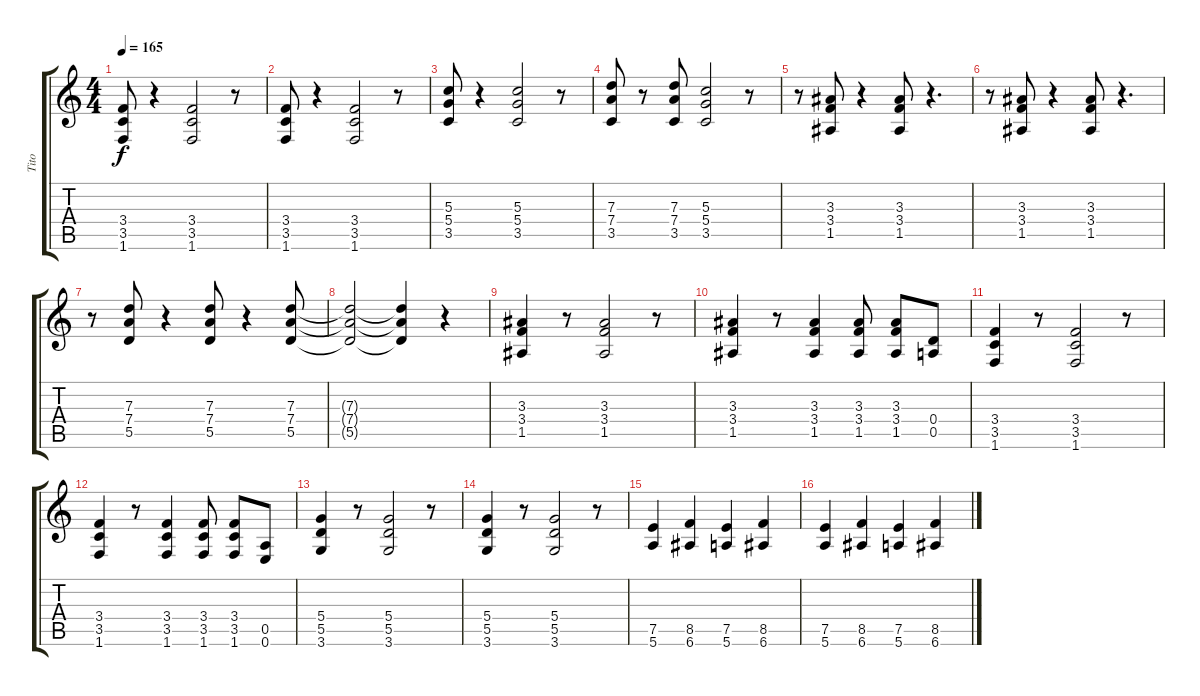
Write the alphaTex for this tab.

\track ("Tito" "Tito") {instrument distortionguitar}
\staff {score tabs}
\tuning (E4 B3 G3 D3 A2 E2) {hide}
\ts (4 4)
\tempo 165
\clef g2
\ks c
(3.4 3.5 1.6).8{dy f} r.4 (3.4 3.5 1.6).2 r.8 |
(3.4 3.5 1.6).8 r.4 (3.4 3.5 1.6).2 r.8 |
(5.3 5.4 3.5).8 r.4 (5.3 5.4 3.5).2 r.8 |
(7.3 7.4 3.5).8 r.8 (7.3 7.4 3.5).8 (5.3 5.4 3.5).2 r.8 |
r.8 (3.3 3.4 1.5).8 r.4 (3.3 3.4 1.5).8 r.4{d} |
r.8 (3.3 3.4 1.5).8 r.4 (3.3 3.4 1.5).8 r.4{d} |
r.8 (7.3 7.4 5.5).8 r.4 (7.3 7.4 5.5).8 r.4 (7.3 7.4 5.5).8 |
(7.3{t} 7.4{t} 5.5{t}).2 (7.3{t} 7.4{t} 5.5{t}).4 r.4 |
(3.3 3.4 1.5).4 r.8 (3.3 3.4 1.5).2 r.8 |
(3.3 3.4 1.5).4 r.8 (3.3 3.4 1.5).4 (3.3 3.4 1.5).8 (3.3 3.4 1.5).8 (0.4 0.5).8 |
(3.4 3.5 1.6).4 r.8 (3.4 3.5 1.6).2 r.8 |
(3.4 3.5 1.6).4 r.8 (3.4 3.5 1.6).4 (3.4 3.5 1.6).8 (3.4 3.5 1.6).8 (0.5 0.6).8 |
(5.4 5.5 3.6).4 r.8 (5.4 5.5 3.6).2 r.8 |
(5.4 5.5 3.6).4 r.8 (5.4 5.5 3.6).2 r.8 |
(7.5 5.6).4 (8.5 6.6).4 (7.5 5.6).4 (8.5 6.6).4 |
(7.5 5.6).4 (8.5 6.6).4 (7.5 5.6).4 (8.5 6.6).4
